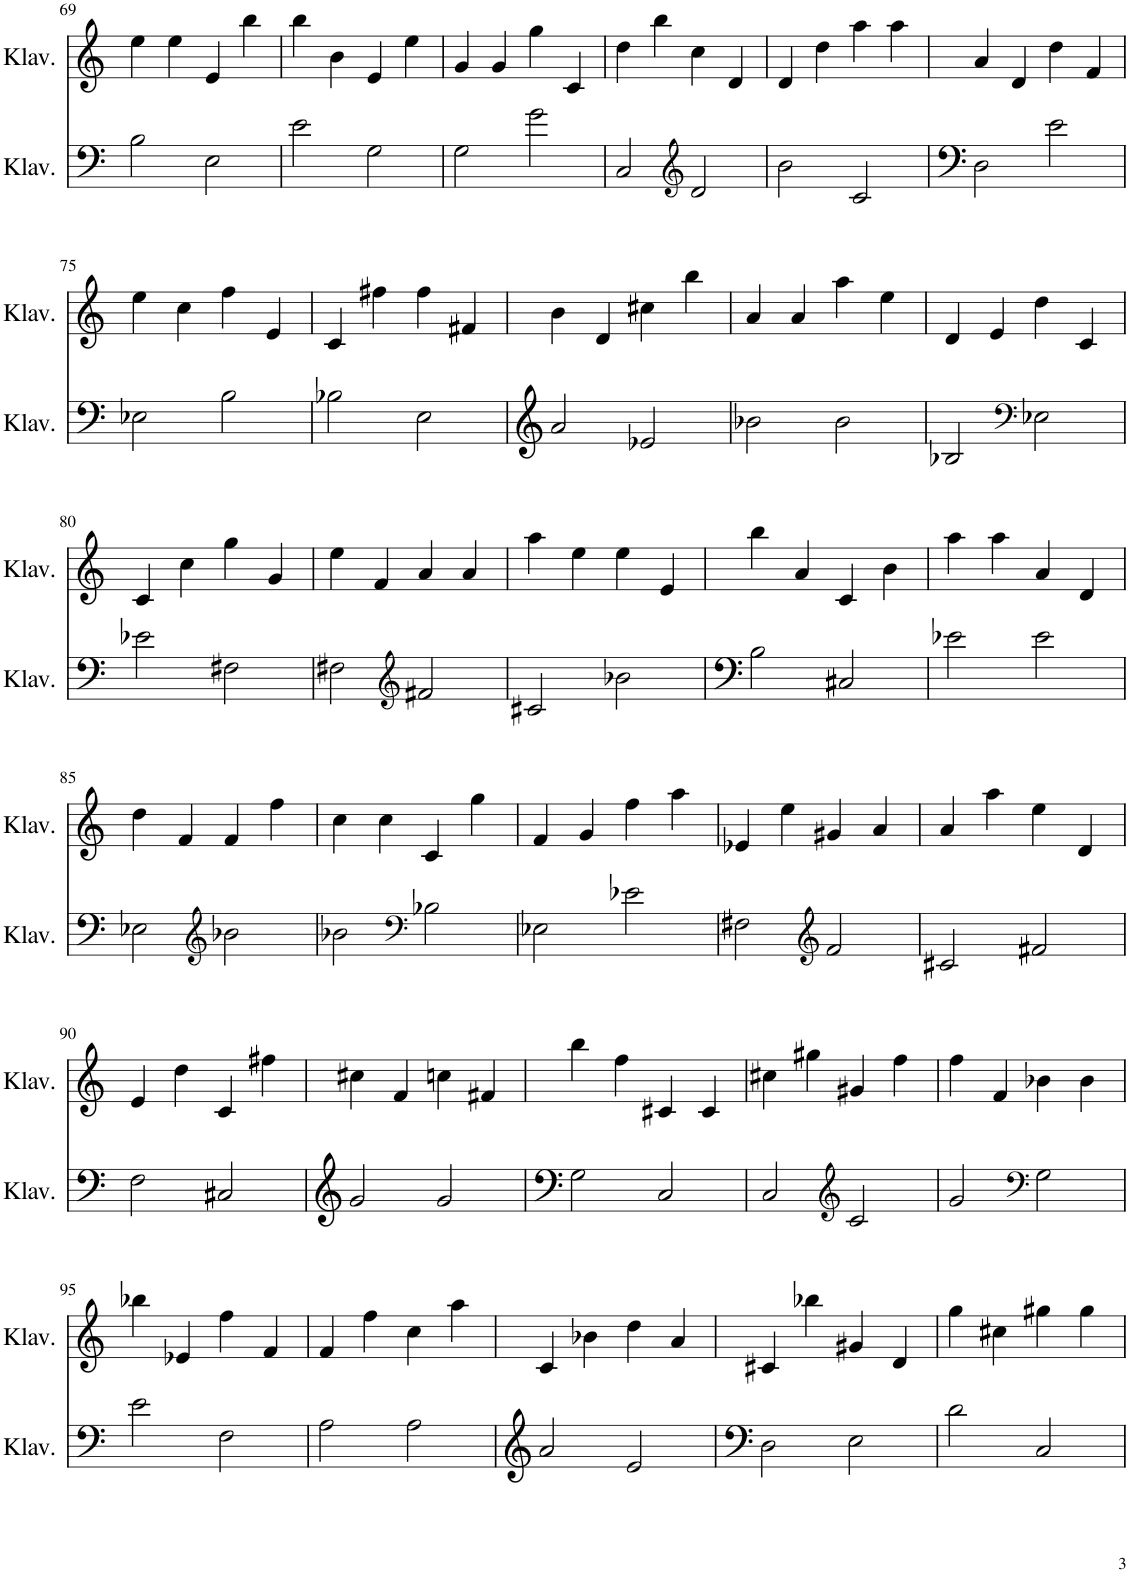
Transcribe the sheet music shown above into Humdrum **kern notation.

**kern	**kern
*part2	*part1
*staff2	*staff1
*I"Klavier	*I"Klavier
*I'Klav.	*I'Klav.
!!LO:PB:g=z
*clefF4	*clefG2
*k[]	*k[]
*M4/4	*M4/4
=69	=69
2B\	4ee\
.	4ee\
2E\	4e/
.	4bb\
=70	=70
2e\	4bb\
.	4b\
2G\	4e/
.	4ee\
=71	=71
2G\	4g/
.	4g/
2g\	4gg\
.	4c/
=72	=72
2C/	4dd\
.	4bb\
*clefG2	*
2d/	4cc\
.	4d/
=73	=73
2b\	4d/
.	4dd\
2c/	4aa\
.	4aa\
=74	=74
2D\	4a/
.	4d/
2e\	4dd\
.	4f/
!!LO:LB:g=z
=75	=75
2E-X\	4ee\
.	4cc\
2B\	4ff\
.	4e/
=76	=76
2B-X\	4c/
.	4ff#X\
2E\	4ff#\
.	4f#X/
=77	=77
2a/	4b\
.	4d/
2e-X/	4cc#X\
.	4bb\
=78	=78
2b-X\	4a/
.	4a/
2b-\	4aa\
.	4ee\
=79	=79
2B-X/	4d/
.	4e/
*clefF4	*
2E-X\	4dd\
.	4c/
!!LO:LB:g=z
=80	=80
2e-X\	4c/
.	4cc\
2F#X\	4gg\
.	4g/
=81	=81
2F#X\	4ee\
.	4f/
*clefG2	*
2f#X/	4a/
.	4a/
=82	=82
2c#X/	4aa\
.	4ee\
2b-X\	4ee\
.	4e/
=83	=83
2B\	4bb\
.	4a/
2C#X/	4c/
.	4b\
=84	=84
2e-X\	4aa\
.	4aa\
2e-\	4a/
.	4d/
!!LO:LB:g=z
=85	=85
2E-X\	4dd\
.	4f/
*clefG2	*
2b-X\	4f/
.	4ff\
=86	=86
2b-X\	4cc\
.	4cc\
*clefF4	*
2B-X\	4c/
.	4gg\
=87	=87
2E-X\	4f/
.	4g/
2e-X\	4ff\
.	4aa\
=88	=88
2F#X\	4e-X/
.	4ee\
*clefG2	*
2f/	4g#X/
.	4a/
=89	=89
2c#X/	4a/
.	4aa\
2f#X/	4ee\
.	4d/
!!LO:LB:g=z
=90	=90
2F\	4e/
.	4dd\
2C#X/	4c/
.	4ff#X\
=91	=91
2g/	4cc#X\
.	4f/
2g/	4ccn\
.	4f#X/
=92	=92
2G\	4bb\
.	4ff\
2C/	4c#X/
.	4c#/
=93	=93
2C/	4cc#X\
.	4gg#X\
*clefG2	*
2c/	4g#X/
.	4ff\
=94	=94
2g/	4ff\
.	4f/
*clefF4	*
2G\	4b-X\
.	4b-\
!!LO:LB:g=z
=95	=95
2e\	4bb-X\
.	4e-X/
2F\	4ff\
.	4f/
=96	=96
2A\	4f/
.	4ff\
2A\	4cc\
.	4aa\
=97	=97
2a/	4c/
.	4b-X\
2e/	4dd\
.	4a/
=98	=98
2D\	4c#X/
.	4bb-X\
2E\	4g#X/
.	4d/
=99	=99
2d\	4gg\
.	4cc#X\
2C/	4gg#X\
.	4gg#\
=	=
*-	*-
